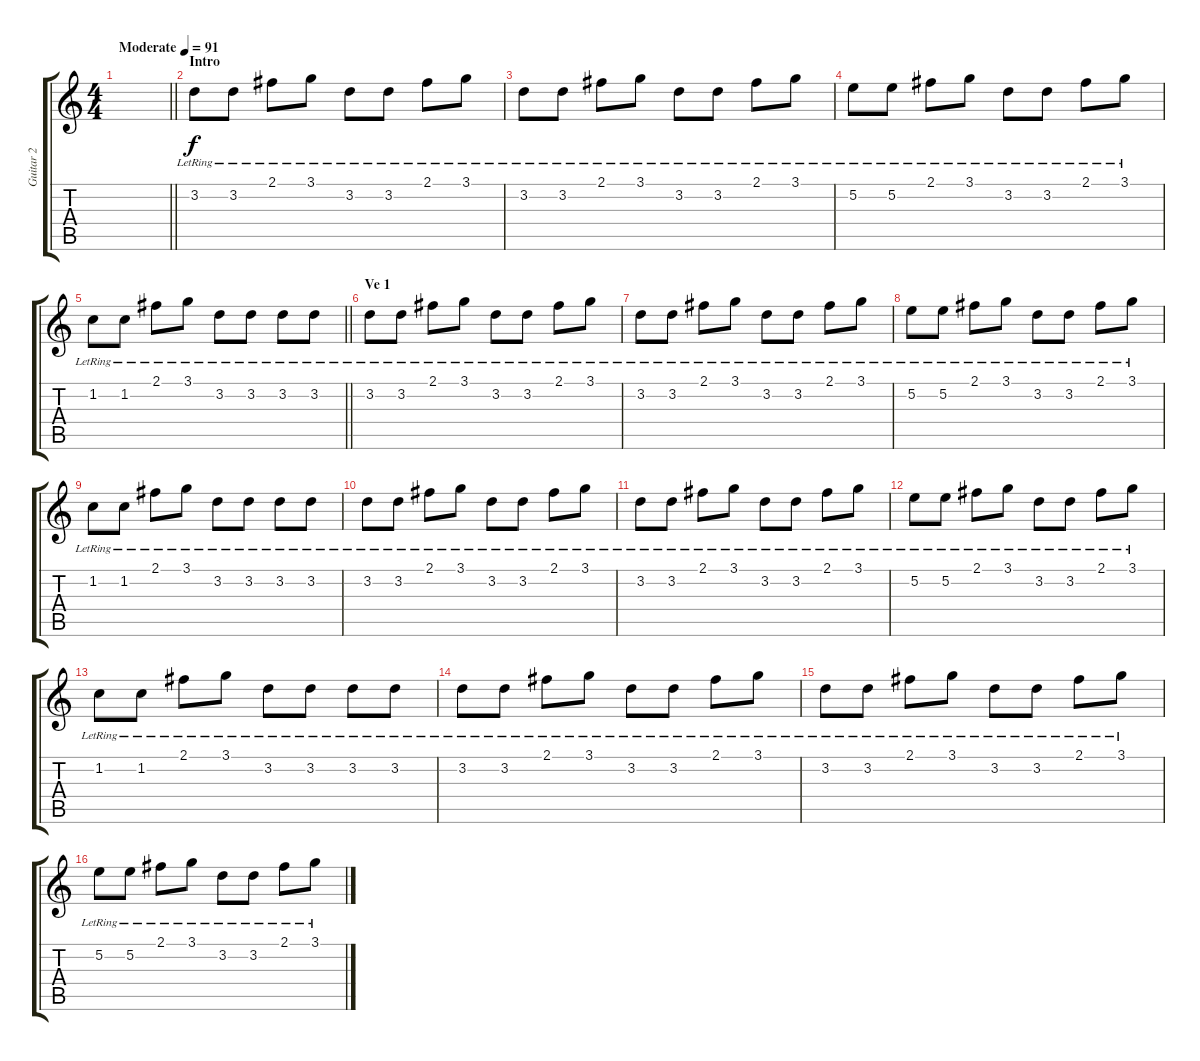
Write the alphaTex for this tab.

\track ("Guitar 2" "Guitar 2") {instrument acousticguitarsteel}
\staff {score tabs}
\tuning (E4 B3 G3 D3 A2 D2) {hide}
\ts (4 4)
\tempo (91 "Moderate")
\clef g2
\barLineRight lightlight
\ks c
|
\section ("" "Intro")
3.2{lr}.8 3.2{lr}.8 2.1{lr}.8 3.1{lr}.8 3.2{lr}.8 3.2{lr}.8 2.1{lr}.8 3.1{lr}.8 |
3.2{lr}.8 3.2{lr}.8 2.1{lr}.8 3.1{lr}.8 3.2{lr}.8 3.2{lr}.8 2.1{lr}.8 3.1{lr}.8 |
5.2{lr}.8 5.2{lr}.8 2.1{lr}.8 3.1{lr}.8 3.2{lr}.8 3.2{lr}.8 2.1{lr}.8 3.1{lr}.8 |
\barLineRight lightlight
1.2{lr}.8 1.2{lr}.8 2.1{lr}.8 3.1{lr}.8 3.2{lr}.8 3.2{lr}.8 3.2{lr}.8 3.2{lr}.8 |
\section ("" "Ve 1")
3.2{lr}.8 3.2{lr}.8 2.1{lr}.8 3.1{lr}.8 3.2{lr}.8 3.2{lr}.8 2.1{lr}.8 3.1{lr}.8 |
3.2{lr}.8 3.2{lr}.8 2.1{lr}.8 3.1{lr}.8 3.2{lr}.8 3.2{lr}.8 2.1{lr}.8 3.1{lr}.8 |
5.2{lr}.8 5.2{lr}.8 2.1{lr}.8 3.1{lr}.8 3.2{lr}.8 3.2{lr}.8 2.1{lr}.8 3.1{lr}.8 |
1.2{lr}.8 1.2{lr}.8 2.1{lr}.8 3.1{lr}.8 3.2{lr}.8 3.2{lr}.8 3.2{lr}.8 3.2{lr}.8 |
3.2{lr}.8 3.2{lr}.8 2.1{lr}.8 3.1{lr}.8 3.2{lr}.8 3.2{lr}.8 2.1{lr}.8 3.1{lr}.8 |
3.2{lr}.8 3.2{lr}.8 2.1{lr}.8 3.1{lr}.8 3.2{lr}.8 3.2{lr}.8 2.1{lr}.8 3.1{lr}.8 |
5.2{lr}.8 5.2{lr}.8 2.1{lr}.8 3.1{lr}.8 3.2{lr}.8 3.2{lr}.8 2.1{lr}.8 3.1{lr}.8 |
1.2{lr}.8 1.2{lr}.8 2.1{lr}.8 3.1{lr}.8 3.2{lr}.8 3.2{lr}.8 3.2{lr}.8 3.2{lr}.8 |
3.2{lr}.8 3.2{lr}.8 2.1{lr}.8 3.1{lr}.8 3.2{lr}.8 3.2{lr}.8 2.1{lr}.8 3.1{lr}.8 |
3.2{lr}.8 3.2{lr}.8 2.1{lr}.8 3.1{lr}.8 3.2{lr}.8 3.2{lr}.8 2.1{lr}.8 3.1{lr}.8 |
5.2{lr}.8 5.2{lr}.8 2.1{lr}.8 3.1{lr}.8 3.2{lr}.8 3.2{lr}.8 2.1{lr}.8 3.1{lr}.8
